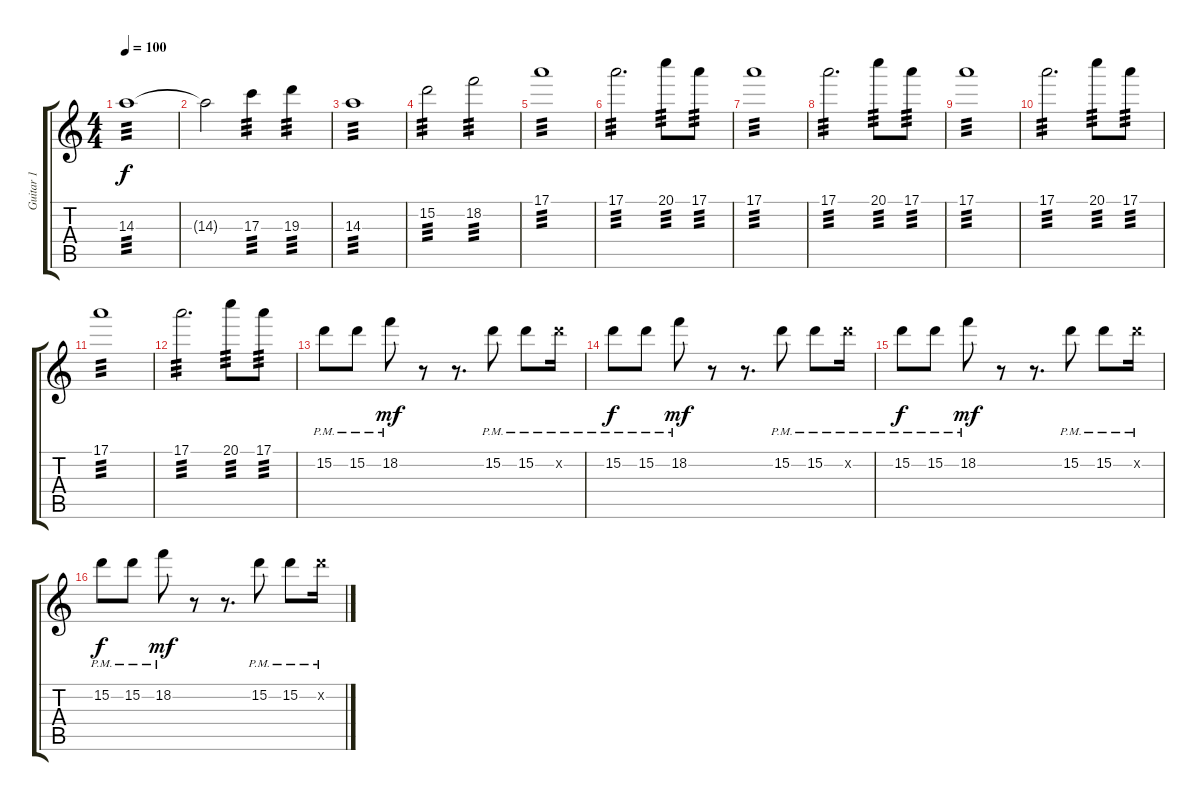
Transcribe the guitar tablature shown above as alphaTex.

\track ("Guitar 1" "Guitar 1") {instrument electricguitarclean}
\staff {score tabs}
\tuning (E4 B3 G3 D3 A2 E2) {hide}
\ts (4 4)
\tempo 100
\clef g2
\ks c
14.3.1{tp 3 dy f} |
14.3{t}.2 17.3.4{tp 3} 19.3.4{tp 3} |
14.3.1{tp 3} |
15.2.2{tp 3} 18.2.2{tp 3} |
17.1.1{tp 3} |
17.1.2{d tp 3} 20.1.8{tp 3} 17.1.8{tp 3} |
17.1.1{tp 3} |
17.1.2{d tp 3} 20.1.8{tp 3} 17.1.8{tp 3} |
17.1.1{tp 3} |
17.1.2{d tp 3} 20.1.8{tp 3} 17.1.8{tp 3} |
17.1.1{tp 3} |
17.1.2{d tp 3} 20.1.8{tp 3} 17.1.8{tp 3} |
15.2{pm}.8{instrument electricguitarclean} 15.2{pm}.8 18.2{pm}.8{dy mf} r.8 r.8{d} 15.2{pm}.8 15.2{pm}.8 15.2{pm x}.16 |
15.2{pm}.8{dy f} 15.2{pm}.8 18.2{pm}.8{dy mf} r.8 r.8{d} 15.2{pm}.8 15.2{pm}.8 15.2{pm x}.16 |
15.2{pm}.8{dy f} 15.2{pm}.8 18.2{pm}.8{dy mf} r.8 r.8{d} 15.2{pm}.8 15.2{pm}.8 15.2{pm x}.16 |
15.2{pm}.8{dy f} 15.2{pm}.8 18.2{pm}.8{dy mf} r.8 r.8{d} 15.2{pm}.8 15.2{pm}.8 15.2{pm x}.16
